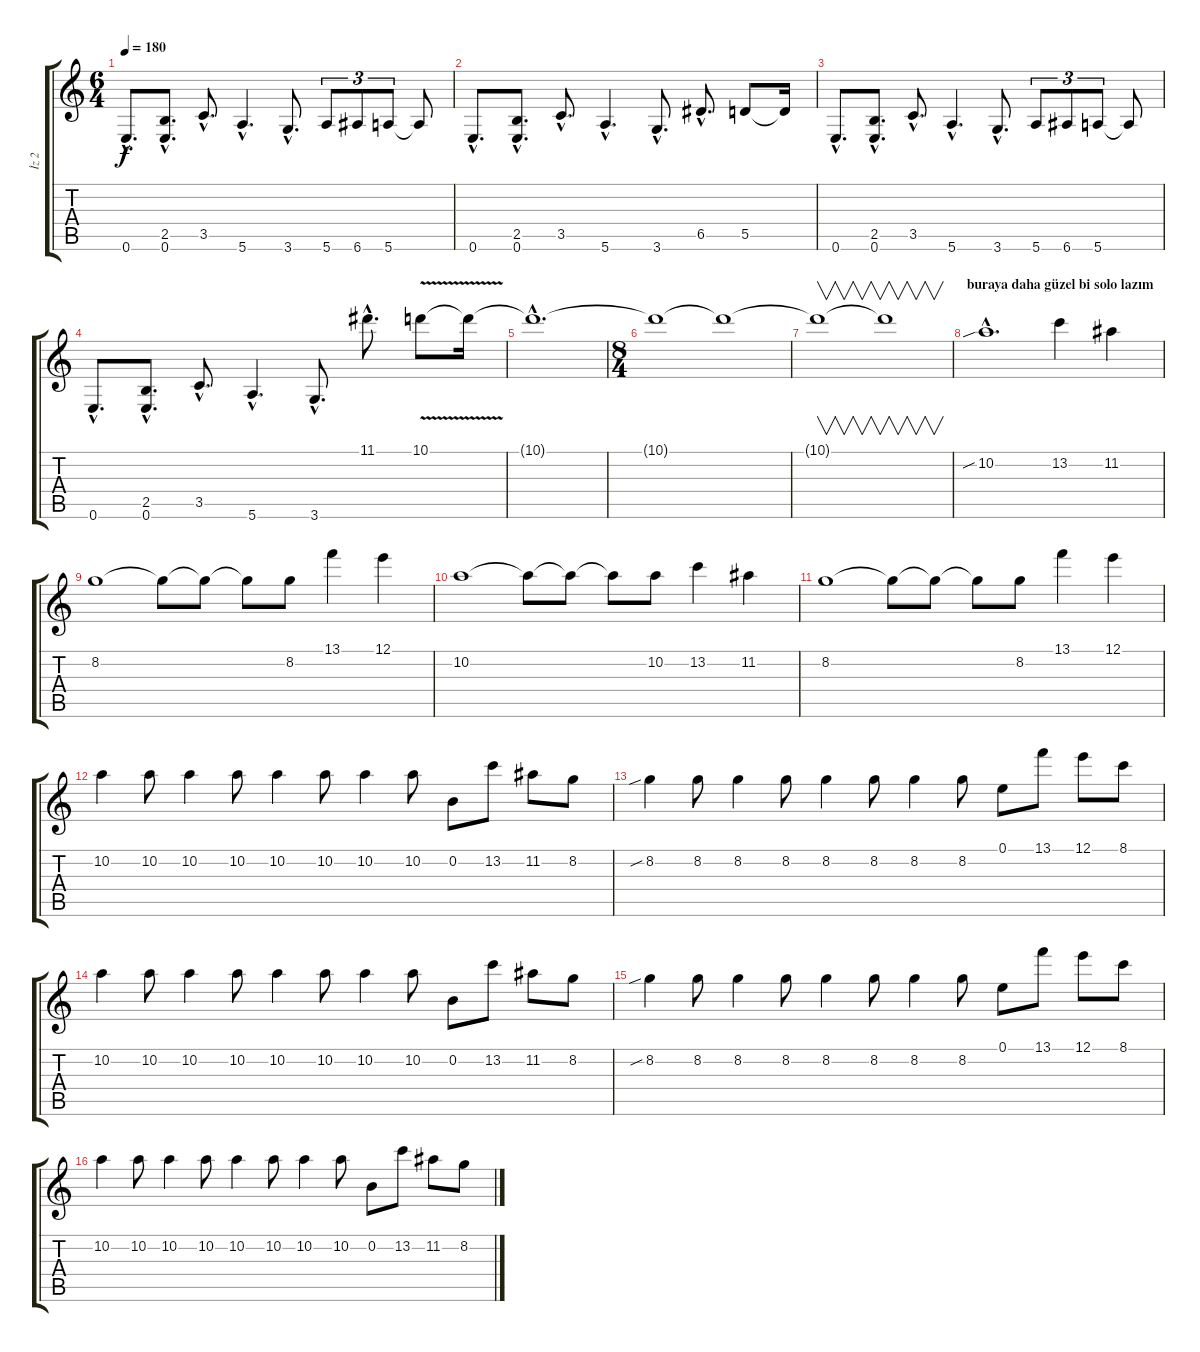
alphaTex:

\track ("İz 2" "İz 2") {instrument overdrivenguitar}
\staff {score tabs}
\tuning (E4 B3 G3 D3 A2 E2) {hide}
\ts (6 4)
\tempo 180
\clef g2
\ks c
0.6{hac}.8{d dy f} (2.5{hac} 0.6{hac}).8{d} 3.5{hac}.8{d} 5.6{hac}.4{d} 3.6{hac}.8{d} 5.6.8{tu (3 2)} 6.6.8{tu (3 2)} 5.6.8{tu (3 2)} 5.6{t}.8 |
0.6{hac}.8{d} (2.5{hac} 0.6{hac}).8{d} 3.5{hac}.8{d} 5.6{hac}.4{d} 3.6{hac}.8{d} 6.5{hac}.8{d} 5.5.8 5.5{t}.16 |
0.6{hac}.8{d} (2.5{hac} 0.6{hac}).8{d} 3.5{hac}.8{d} 5.6{hac}.4{d} 3.6{hac}.8{d} 5.6.8{tu (3 2)} 6.6.8{tu (3 2)} 5.6.8{tu (3 2)} 5.6{t}.8 |
0.6{hac}.8{d} (2.5{hac} 0.6{hac}).8{d} 3.5{hac}.8{d} 5.6{hac}.4{d} 3.6{hac}.8{d} 11.1{hac}.8{d} 10.1{v}.8 10.1{t}.16 |
10.1{hac t}.1{d} |
\ts (8 4)
10.1{t}.1 10.1{t}.1 |
10.1{t}.1{v} 10.1{t}.1{v} |
\section ("" "buraya daha güzel bi solo lazım")
10.2{sib hac}.1{d} 13.2.4 11.2.4 |
8.2.1 8.2{t}.8 8.2{t}.8 8.2{t}.8 8.2.8 13.1.4 12.1.4 |
10.2.1 10.2{t}.8 10.2{t}.8 10.2{t}.8 10.2.8 13.2.4 11.2.4 |
8.2.1 8.2{t}.8 8.2{t}.8 8.2{t}.8 8.2.8 13.1.4 12.1.4 |
10.2.4 10.2.8 10.2.4 10.2.8 10.2.4 10.2.8 10.2.4 10.2.8 0.2.8 13.2.8 11.2.8 8.2.8 |
8.2{sib}.4 8.2.8 8.2.4 8.2.8 8.2.4 8.2.8 8.2.4 8.2.8 0.1.8 13.1.8 12.1.8 8.1.8 |
10.2.4 10.2.8 10.2.4 10.2.8 10.2.4 10.2.8 10.2.4 10.2.8 0.2.8 13.2.8 11.2.8 8.2.8 |
8.2{sib}.4 8.2.8 8.2.4 8.2.8 8.2.4 8.2.8 8.2.4 8.2.8 0.1.8 13.1.8 12.1.8 8.1.8 |
10.2.4 10.2.8 10.2.4 10.2.8 10.2.4 10.2.8 10.2.4 10.2.8 0.2.8 13.2.8 11.2.8 8.2.8
